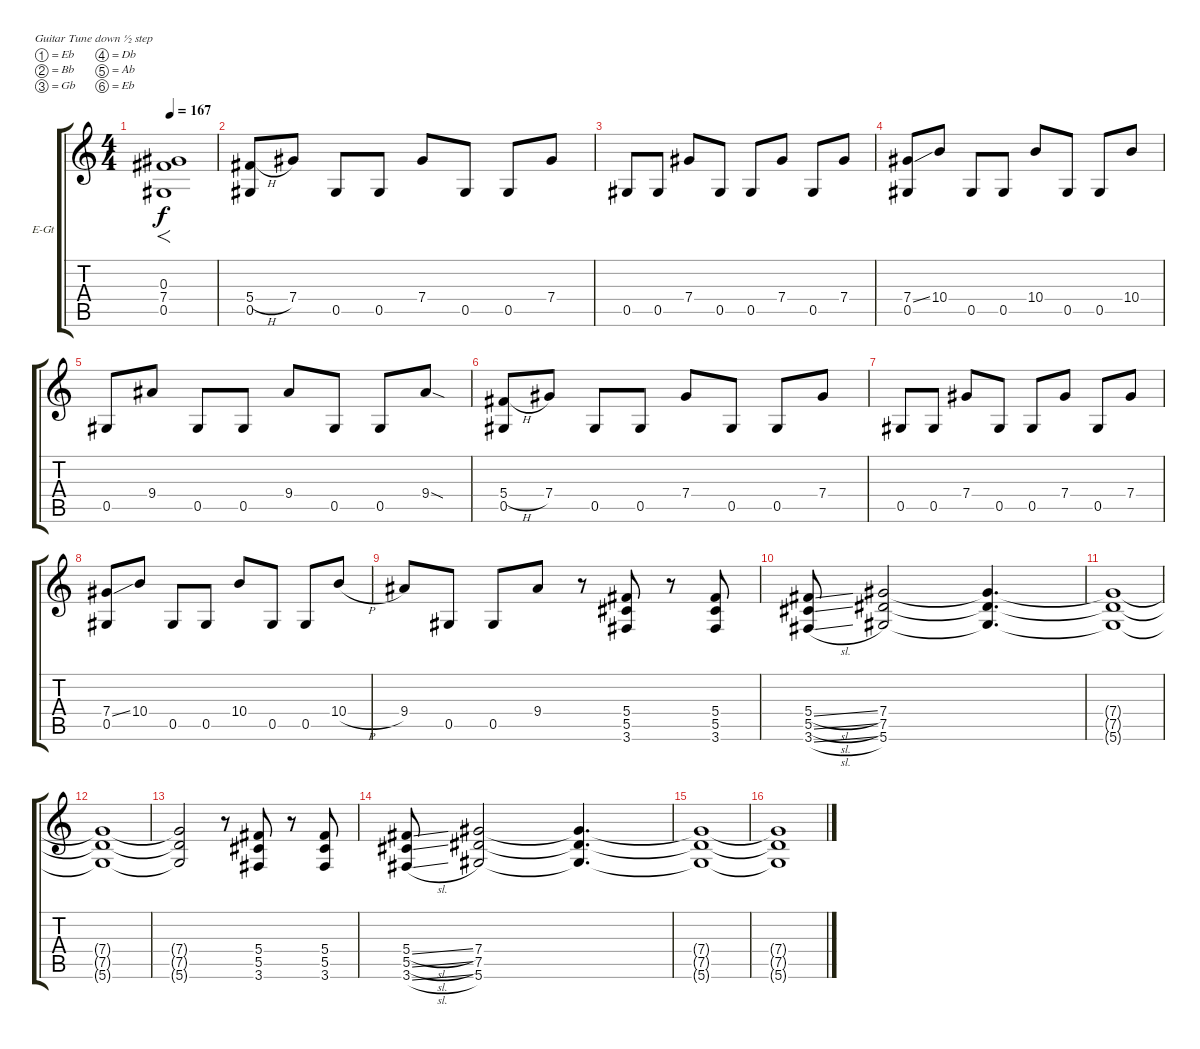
\bracketExtendMode groupsimilarinstruments
\firstSystemTrackNameOrientation horizontal
\otherSystemsTrackNameOrientation horizontal
\track ("Guitar 2" "E-Gt") {instrument distortionguitar}
\staff {score tabs}
\tuning (Eb4 Bb3 Gb3 Db3 Ab2 Eb2)
\ts (4 4)
\tempo 167
\clef g2
\ks c
(0.3 7.4 0.5).1{f dy f instrument distortionguitar} |
(5.4{h} 0.5).8 7.4.8 0.5.8 0.5.8 7.4.8 0.5.8 0.5.8 7.4.8 |
0.5.8 0.5.8 7.4.8 0.5.8 0.5.8 7.4.8 0.5.8 7.4.8 |
(7.4{ss} 0.5).8 10.4.8 0.5.8 0.5.8 10.4.8 0.5.8 0.5.8 10.4.8 |
0.5.8 9.4.8 0.5.8 0.5.8 9.4.8 0.5.8 0.5.8 9.4{sod}.8 |
(5.4{h} 0.5).8 7.4.8 0.5.8 0.5.8 7.4.8 0.5.8 0.5.8 7.4.8 |
0.5.8 0.5.8 7.4.8 0.5.8 0.5.8 7.4.8 0.5.8 7.4.8 |
(7.4{ss} 0.5).8 10.4.8 0.5.8 0.5.8 10.4.8 0.5.8 0.5.8 10.4{h}.8 |
9.4.8 0.5.8 0.5.8 9.4.8 r.8 (5.4 5.5 3.6).8 r.8 (5.4 5.5 3.6).8 |
(5.4{sl} 5.5{sl} 3.6{sl}).8 (7.4 7.5 5.6).2 (7.4{t} 7.5{t} 5.6{t}).4{d} |
(7.4{t} 7.5{t} 5.6{t}).1 |
(7.4{t} 7.5{t} 5.6{t}).1 |
(7.4{t} 7.5{t} 5.6{t}).2 r.8 (5.4 5.5 3.6).8 r.8 (5.4 5.5 3.6).8 |
(5.4{sl} 5.5{sl} 3.6{sl}).8 (7.4 7.5 5.6).2 (7.4{t} 7.5{t} 5.6{t}).4{d} |
(7.4{t} 7.5{t} 5.6{t}).1 |
(7.4{t} 7.5{t} 5.6{t}).1
